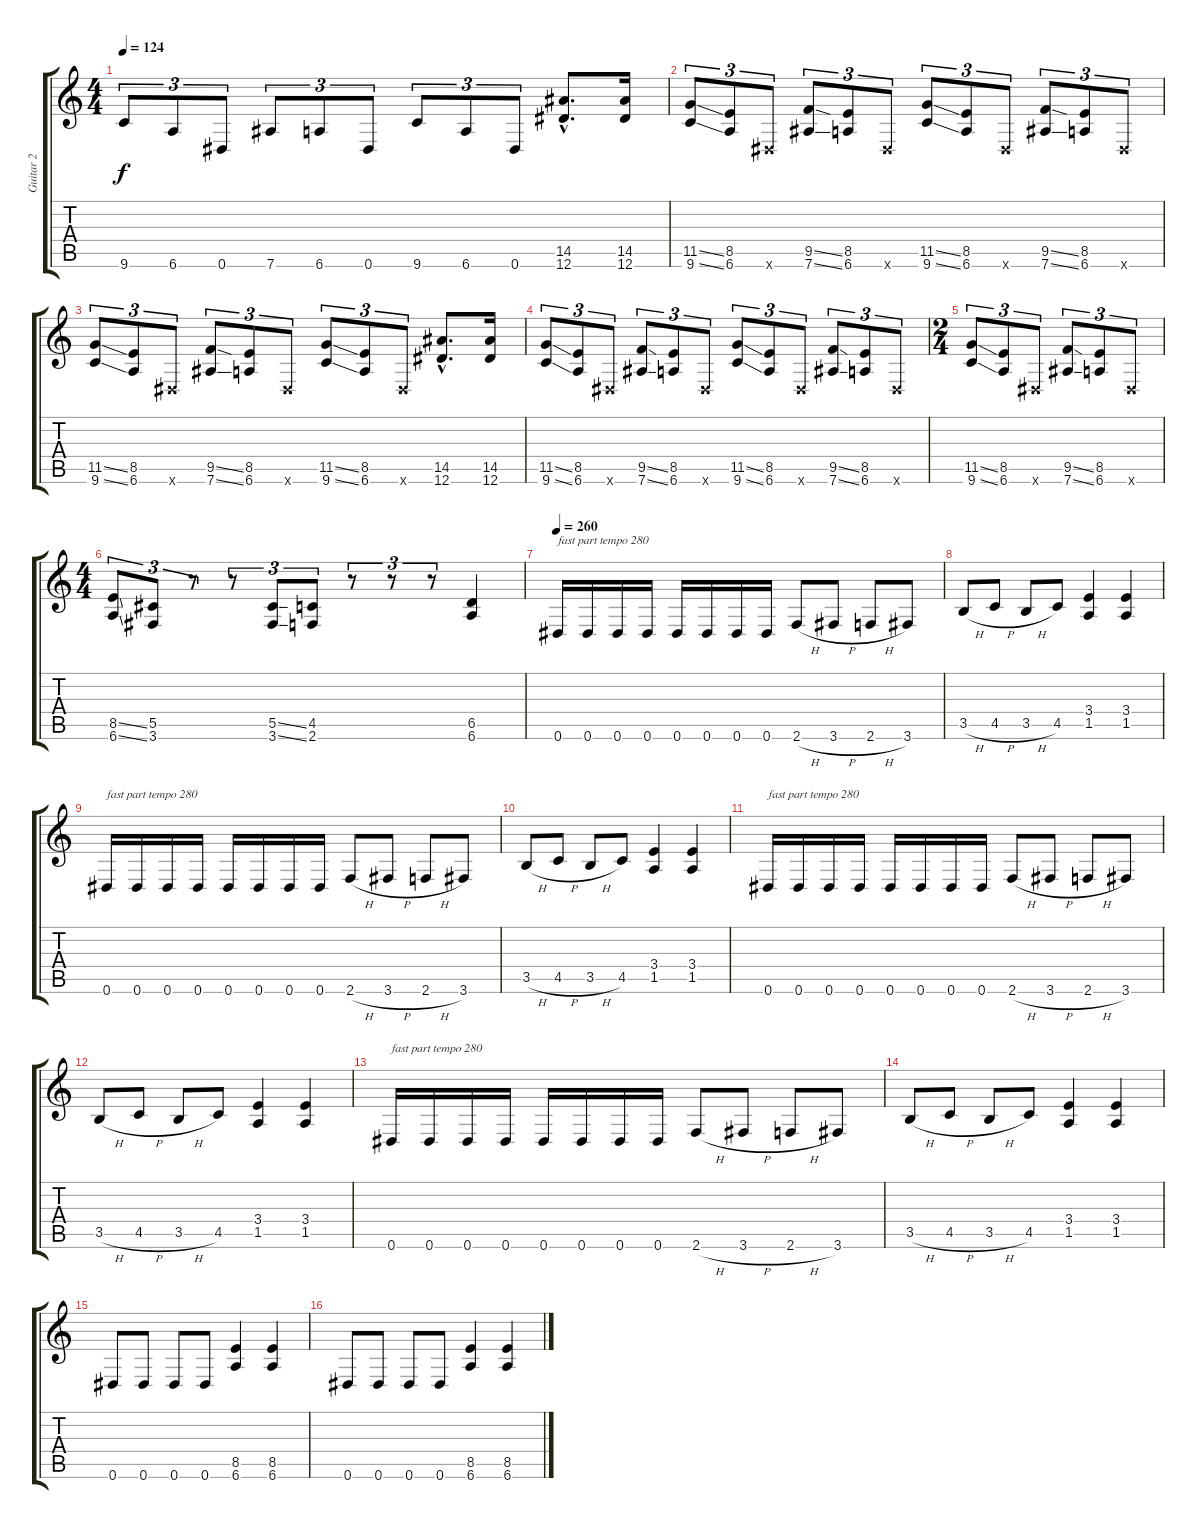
\track ("Guitar 2" "Guitar 2") {instrument distortionguitar}
\staff {score tabs}
\tuning (Eb4 Bb3 Gb3 Db3 Ab2 Eb2) {hide}
\ts (4 4)
\tempo 124
\clef g2
\ks c
9.6.8{tu (3 2) dy f} 6.6.8{tu (3 2)} 0.6.8{tu (3 2)} 7.6.8{tu (3 2)} 6.6.8{tu (3 2)} 0.6.8{tu (3 2)} 9.6.8{tu (3 2)} 6.6.8{tu (3 2)} 0.6.8{tu (3 2)} (14.5{hac} 12.6{hac}).8{d} (14.5 12.6).16 |
(11.5{ss} 9.6{ss}).8{tu (3 2)} (8.5 6.6).8{tu (3 2)} 0.6{x}.8{tu (3 2)} (9.5{ss} 7.6{ss}).8{tu (3 2)} (8.5 6.6).8{tu (3 2)} 0.6{x}.8{tu (3 2)} (11.5{ss} 9.6{ss}).8{tu (3 2)} (8.5 6.6).8{tu (3 2)} 0.6{x}.8{tu (3 2)} (9.5{ss} 7.6{ss}).8{tu (3 2)} (8.5 6.6).8{tu (3 2)} 0.6{x}.8{tu (3 2)} |
(11.5{ss} 9.6{ss}).8{tu (3 2)} (8.5 6.6).8{tu (3 2)} 0.6{x}.8{tu (3 2)} (9.5{ss} 7.6{ss}).8{tu (3 2)} (8.5 6.6).8{tu (3 2)} 0.6{x}.8{tu (3 2)} (11.5{ss} 9.6{ss}).8{tu (3 2)} (8.5 6.6).8{tu (3 2)} 0.6{x}.8{tu (3 2)} (14.5{hac} 12.6{hac}).8{d} (14.5 12.6).16 |
(11.5{ss} 9.6{ss}).8{tu (3 2)} (8.5 6.6).8{tu (3 2)} 0.6{x}.8{tu (3 2)} (9.5{ss} 7.6{ss}).8{tu (3 2)} (8.5 6.6).8{tu (3 2)} 0.6{x}.8{tu (3 2)} (11.5{ss} 9.6{ss}).8{tu (3 2)} (8.5 6.6).8{tu (3 2)} 0.6{x}.8{tu (3 2)} (9.5{ss} 7.6{ss}).8{tu (3 2)} (8.5 6.6).8{tu (3 2)} 0.6{x}.8{tu (3 2)} |
\ts (2 4)
(11.5{ss} 9.6{ss}).8{tu (3 2)} (8.5 6.6).8{tu (3 2)} 0.6{x}.8{tu (3 2)} (9.5{ss} 7.6{ss}).8{tu (3 2)} (8.5 6.6).8{tu (3 2)} 0.6{x}.8{tu (3 2)} |
\ts (4 4)
(8.5{ss} 6.6{ss}).8{tu (3 2)} (5.5 3.6).8{tu (3 2)} r.8{tu (3 2)} r.8{tu (3 2)} (5.5{ss} 3.6{ss}).8{tu (3 2)} (4.5 2.6).8{tu (3 2)} r.8{tu (3 2)} r.8{tu (3 2)} r.8{tu (3 2)} (6.5 6.6).4 |
\tempo 260
0.6.16{txt "fast part tempo 280"} 0.6.16 0.6.16 0.6.16 0.6.16 0.6.16 0.6.16 0.6.16 2.6{h}.8 3.6{h}.8 2.6{h}.8 3.6.8 |
3.5{h}.8 4.5{h}.8 3.5{h}.8 4.5.8 (3.4 1.5).4 (3.4 1.5).4 |
0.6.16{txt "fast part tempo 280"} 0.6.16 0.6.16 0.6.16 0.6.16 0.6.16 0.6.16 0.6.16 2.6{h}.8 3.6{h}.8 2.6{h}.8 3.6.8 |
3.5{h}.8 4.5{h}.8 3.5{h}.8 4.5.8 (3.4 1.5).4 (3.4 1.5).4 |
0.6.16{txt "fast part tempo 280"} 0.6.16 0.6.16 0.6.16 0.6.16 0.6.16 0.6.16 0.6.16 2.6{h}.8 3.6{h}.8 2.6{h}.8 3.6.8 |
3.5{h}.8 4.5{h}.8 3.5{h}.8 4.5.8 (3.4 1.5).4 (3.4 1.5).4 |
0.6.16{txt "fast part tempo 280"} 0.6.16 0.6.16 0.6.16 0.6.16 0.6.16 0.6.16 0.6.16 2.6{h}.8 3.6{h}.8 2.6{h}.8 3.6.8 |
3.5{h}.8 4.5{h}.8 3.5{h}.8 4.5.8 (3.4 1.5).4 (3.4 1.5).4 |
0.6.8 0.6.8 0.6.8 0.6.8 (8.5 6.6).4 (8.5 6.6).4 |
0.6.8 0.6.8 0.6.8 0.6.8 (8.5 6.6).4 (8.5 6.6).4
